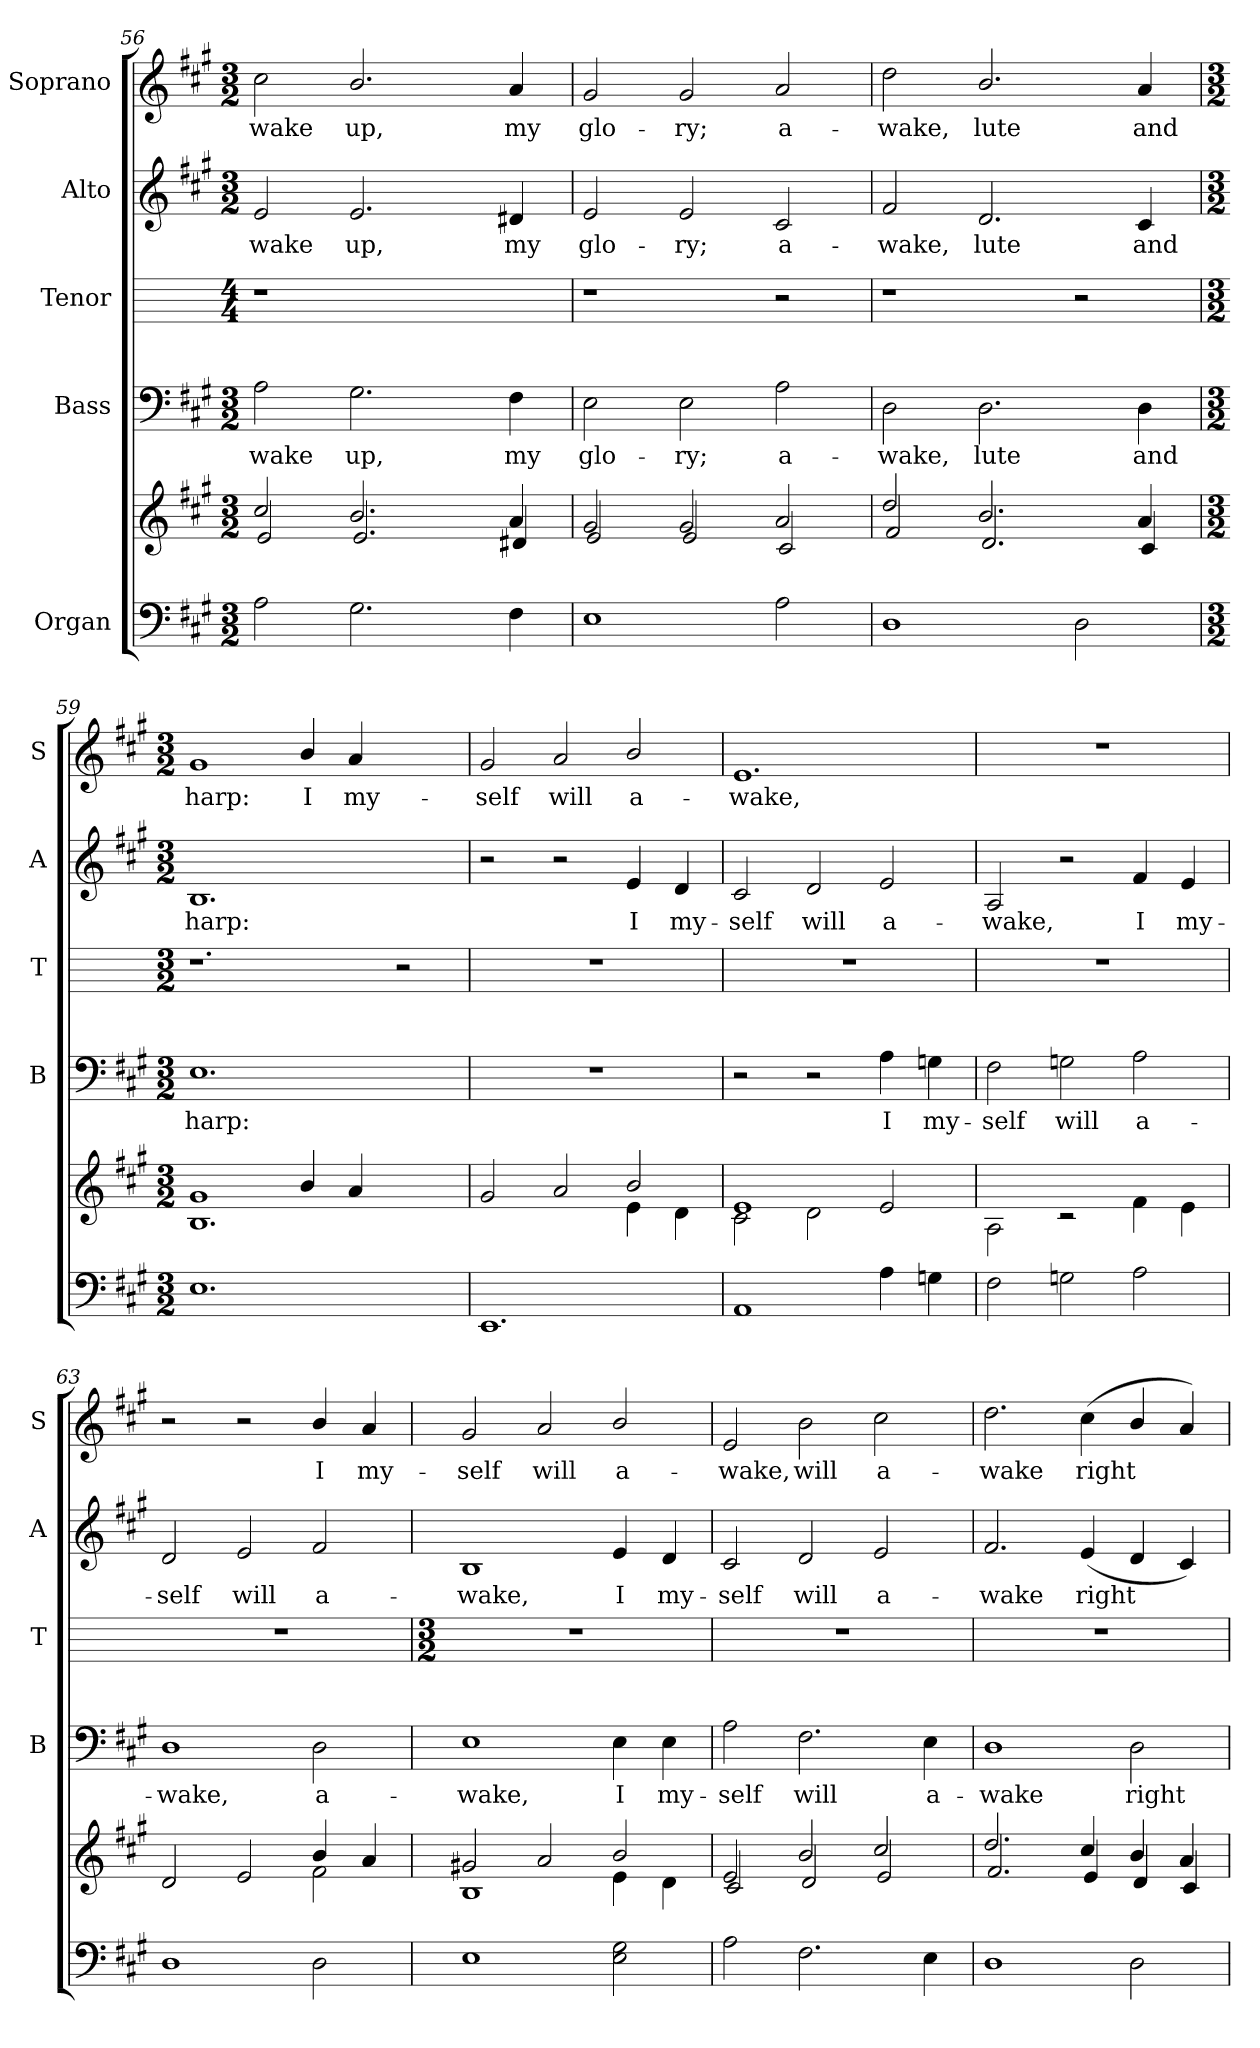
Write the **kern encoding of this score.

**kern	**kern	**kern	**text	**kern	**kern	**text	**kern	**text
*part5	*part5	*part4	*part4	*part3	*part2	*part2	*part1	*part1
*staff6	*staff5	*staff4	*staff4	*staff3	*staff2	*staff2	*staff1	*staff1
*I"Organ	*	*I"Bass	*	*I"Tenor	*I"Alto	*	*I"Soprano	*
*	*	*I'B	*	*I'T	*I'A	*	*I'S	*
*clefF4	*clefG2	*clefF4	*	*	*clefG2	*	*clefG2	*
*k[f#c#g#]	*k[f#c#g#]	*k[f#c#g#]	*	*	*k[f#c#g#]	*	*k[f#c#g#]	*
*A:	*A:	*A:	*	*	*A:	*	*A:	*
*M3/2	*M3/2	*M3/2	*	*M4/4	*M3/2	*	*M3/2	*
=56	=56	=56	=56	=56	=56	=56	=56	=56
*	*^	*	*	*	*	*	*	*
!	!	!	!	!LO:LY:b	!	!	!LO:LY:b	!	!LO:LY:b
2A	2cc#/	2e/	2A	-wake	1r	2e	-wake	2cc#	-wake
!	!	!	!	!LO:LY:b	!	!	!LO:LY:b	!	!LO:LY:b
2.G#	2.b/	2.e/	2.G#	up,	.	2.e	up,	2.b/	up,
.	.	.	.	.	2ryy	.	.	.	.
!	!	!	!	!LO:LY:b	!	!	!LO:LY:b	!	!LO:LY:b
4F#	4a	4d#X/	4F#	my	.	4d#X	my	4a	my
=57	=57	=57	=57	=57	=57	=57	=57	=57	=57
!	!	!	!	!LO:LY:b	!	!	!LO:LY:b	!	!LO:LY:b
1E	2g#	2e/	2E	glo-	1r	2e	glo-	2g#	glo-
!	!	!	!	!LO:LY:b	!	!	!LO:LY:b	!	!LO:LY:b
.	2g#	2e/	2E	-ry;	.	2e	-ry;	2g#	-ry;
!	!	!	!	!LO:LY:b	!	!	!LO:LY:b	!	!LO:LY:b
2A	2a	2c#/	2A	a-	2r	2c#	a-	2a	a-
=58	=58	=58	=58	=58	=58	=58	=58	=58	=58
!	!	!	!	!LO:LY:b	!	!	!LO:LY:b	!	!LO:LY:b
1D	2dd/	2f#/	2D	-wake,	1r	2f#	-wake,	2dd	-wake,
!	!	!	!	!LO:LY:b	!	!	!LO:LY:b	!	!LO:LY:b
.	2.b/	2.d/	2.D	lute	.	2.d	lute	2.b/	lute
2D	.	.	.	.	2r	.	.	.	.
!	!	!	!	!LO:LY:b	!	!	!LO:LY:b	!	!LO:LY:b
.	4a	4c#/	4D	and	.	4c#	and	4a	and
!!LO:LB:g=z
=59	=59	=59	=59	=59	=59	=59	=59	=59	=59
*M3/2	*M3/2	*	*M3/2	*	*M3/2	*M3/2	*	*M3/2	*
!	!	!	!	!LO:LY:b	!	!	!LO:LY:b	!	!LO:LY:b
1.E	1g#	1.B	1.E	harp:	1.r	1.B	harp:	1g#	harp:
!	!	!	!	!	!	!	!	!	!LO:LY:b
.	4b/	.	.	.	.	.	.	4b/	I
!	!	!	!	!	!	!	!	!	!LO:LY:b
.	4a	.	.	.	.	.	.	4a	my-
2ryy	2ryy	2ryy	2ryy	.	2r	2ryy	.	2ryy	.
=60	=60	=60	=60	=60	=60	=60	=60	=60	=60
!	!	!	!LO:N:vis=1	!	!	!	!	!	!LO:LY:b
1.EE	2g#	2ryy	1.r	.	1.r	2r	.	2g#	-self
!	!	!	!	!	!	!	!	!	!LO:LY:b
.	2a	2ryy	.	.	.	2r	.	2a	will
!	!	!	!	!	!	!	!LO:LY:b	!	!LO:LY:b
.	2b/	4e\	.	.	.	4e	I	2b/	a-
!	!	!	!	!	!	!	!LO:LY:b	!	!
.	.	4d\	.	.	.	4d	my-	.	.
=61	=61	=61	=61	=61	=61	=61	=61	=61	=61
!	!	!	!	!	!	!	!LO:LY:b	!	!LO:LY:b
1AA	1e	2c#\	2r	.	1.r	2c#	-self	1.e	-wake,
!	!	!	!	!	!	!	!LO:LY:b	!	!
.	.	2d\	2r	.	.	2d	will	.	.
!	!	!	!	!LO:LY:b	!	!	!LO:LY:b	!	!
4A	2ryy	2e	4A	I	.	2e	a-	.	.
!	!	!	!	!LO:LY:b	!	!	!	!	!
4Gn	.	.	4Gn	my-	.	.	.	.	.
=62	=62	=62	=62	=62	=62	=62	=62	=62	=62
!	!LO:N:vis=1	!	!	!LO:LY:b	!	!	!LO:LY:b	!LO:N:vis=1	!
2F#	1.ryy	2A	2F#	-self	1.r	2A	-wake,	1.r	.
!	!	!	!	!LO:LY:b	!	!	!	!	!
2Gn	.	2r	2Gn	will	.	2r	.	.	.
!	!	!	!	!LO:LY:b	!	!	!LO:LY:b	!	!
2A	.	4f#	2A	a-	.	4f#	I	.	.
!	!	!	!	!	!	!	!LO:LY:b	!	!
.	.	4e	.	.	.	4e	my-	.	.
=63	=63	=63	=63	=63	=63	=63	=63	=63	=63
!	!	!	!	!LO:LY:b	!	!	!LO:LY:b	!	!
1D	2ryy	2d	1D	-wake,	1.r	2d	-self	2r	.
!	!	!	!	!	!	!	!LO:LY:b	!	!
.	2ryy	2e	.	.	.	2e	will	2r	.
!	!	!	!	!LO:LY:b	!	!	!LO:LY:b	!	!LO:LY:b
2D	4b/	2f#\	2D	a-	.	2f#	a-	4b/	I
!	!	!	!	!	!	!	!	!	!LO:LY:b
.	4a	.	.	.	.	.	.	4a	my-
!!LO:LB:g=z
=64	=64	=64	=64	=64	=64	=64	=64	=64	=64
*	*	*	*	*	*M3/2	*	*	*	*
!	!	!	!	!LO:LY:b	!	!	!LO:LY:b	!	!LO:LY:b
1E	2g#X/	1B\	1E	-wake,	1.r	1B	-wake,	2g#	-self
!	!	!	!	!	!	!	!	!	!LO:LY:b
.	2a/	.	.	.	.	.	.	2a	will
!	!	!	!	!LO:LY:b	!	!	!LO:LY:b	!	!LO:LY:b
2E 2G#	2b/	4e\	4E	I	.	4e	I	2b/	a-
!	!	!	!	!LO:LY:b	!	!	!LO:LY:b	!	!
.	.	4d\	4E	my-	.	4d	my-	.	.
=65	=65	=65	=65	=65	=65	=65	=65	=65	=65
!	!	!	!	!LO:LY:b	!	!	!LO:LY:b	!	!LO:LY:b
2A	2e/	2c#/	2A	-self	1.r	2c#	-self	2e	-wake,
!	!	!	!	!LO:LY:b	!	!	!LO:LY:b	!	!LO:LY:b
2.F#	2b/	2d/	2.F#	will	.	2d	will	2b	will
!	!	!	!	!	!	!	!LO:LY:b	!	!LO:LY:b
.	2cc#/	2e/	.	.	.	2e	a-	2cc#	a-
!	!	!	!	!LO:LY:b	!	!	!	!	!
4E	.	.	4E	a-	.	.	.	.	.
=66	=66	=66	=66	=66	=66	=66	=66	=66	=66
!	!	!	!	!LO:LY:b	!	!	!LO:LY:b	!	!LO:LY:b
1D	2.dd/	2.f#/	1D	-wake	1.r	2.f#	-wake	2.dd	-wake
!	!	!	!	!	!	!	!LO:LY:b	!	!LO:LY:b
.	4cc#/	4e/	.	.	.	(<4e	right	(<4cc#	right
!	!	!	!	!LO:LY:b	!	!	!	!	!
2D	4b/	4d/	2D	right	.	4d	.	4b/	.
.	4a/	4c#/	.	.	.	4c#)	.	4a)	.
*	*v	*v	*	*	*	*	*	*	*
=	=	=	=	=	=	=	=	=
*-	*-	*-	*-	*-	*-	*-	*-	*-
